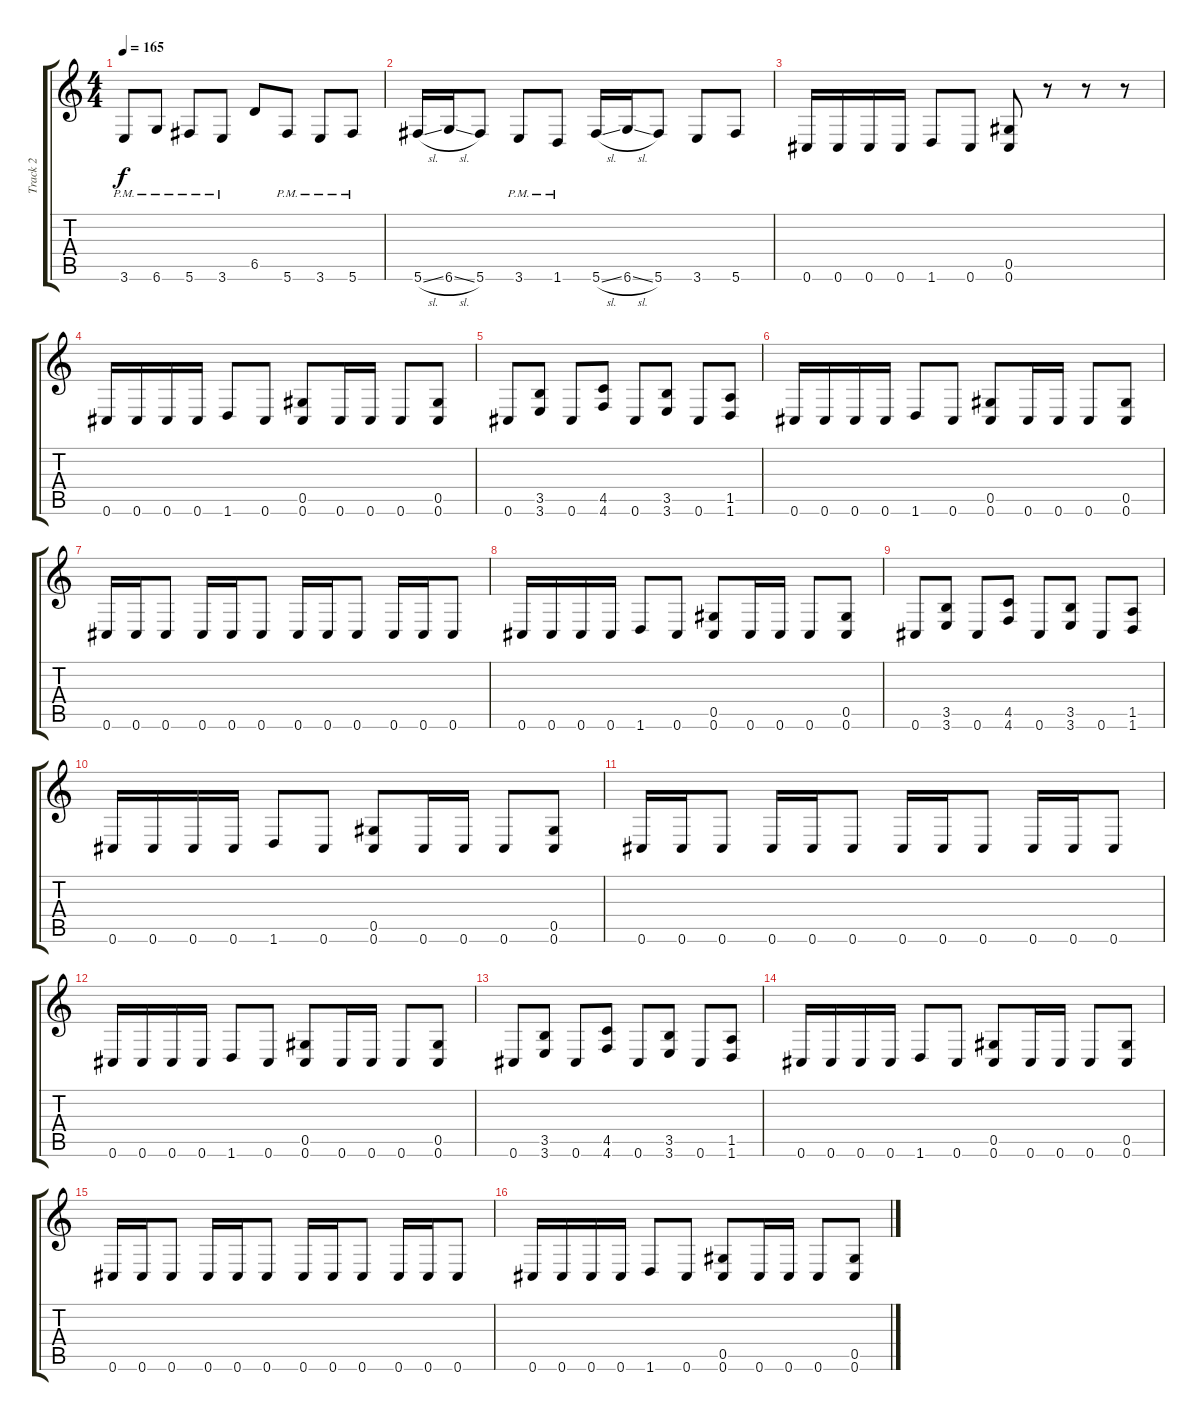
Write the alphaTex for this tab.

\track ("Track 2" "Track 2") {instrument distortionguitar}
\staff {score tabs}
\tuning (Eb4 Bb3 Gb3 Db3 Ab2 Db2) {hide}
\ts (4 4)
\tempo 165
\clef g2
\ks c
3.6{pm}.8{dy f} 6.6{pm}.8 5.6{pm}.8 3.6{pm}.8 6.5.8 5.6{pm}.8 3.6{pm}.8 5.6{pm}.8 |
5.6{sl}.16 6.6{sl}.16 5.6.8 3.6{pm}.8 1.6{pm}.8 5.6{sl}.16 6.6{sl}.16 5.6.8 3.6.8 5.6.8 |
0.6.16 0.6.16 0.6.16 0.6.16 1.6.8 0.6.8 (0.5 0.6).8 r.8 r.8 r.8 |
0.6.16 0.6.16 0.6.16 0.6.16 1.6.8 0.6.8 (0.5 0.6).8 0.6.16 0.6.16 0.6.8 (0.5 0.6).8 |
0.6.8 (3.5 3.6).8 0.6.8 (4.5 4.6).8 0.6.8 (3.5 3.6).8 0.6.8 (1.5 1.6).8 |
0.6.16 0.6.16 0.6.16 0.6.16 1.6.8 0.6.8 (0.5 0.6).8 0.6.16 0.6.16 0.6.8 (0.5 0.6).8 |
0.6.16 0.6.16 0.6.8 0.6.16 0.6.16 0.6.8 0.6.16 0.6.16 0.6.8 0.6.16 0.6.16 0.6.8 |
0.6.16 0.6.16 0.6.16 0.6.16 1.6.8 0.6.8 (0.5 0.6).8 0.6.16 0.6.16 0.6.8 (0.5 0.6).8 |
0.6.8 (3.5 3.6).8 0.6.8 (4.5 4.6).8 0.6.8 (3.5 3.6).8 0.6.8 (1.5 1.6).8 |
0.6.16 0.6.16 0.6.16 0.6.16 1.6.8 0.6.8 (0.5 0.6).8 0.6.16 0.6.16 0.6.8 (0.5 0.6).8 |
0.6.16 0.6.16 0.6.8 0.6.16 0.6.16 0.6.8 0.6.16 0.6.16 0.6.8 0.6.16 0.6.16 0.6.8 |
0.6.16 0.6.16 0.6.16 0.6.16 1.6.8 0.6.8 (0.5 0.6).8 0.6.16 0.6.16 0.6.8 (0.5 0.6).8 |
0.6.8 (3.5 3.6).8 0.6.8 (4.5 4.6).8 0.6.8 (3.5 3.6).8 0.6.8 (1.5 1.6).8 |
0.6.16 0.6.16 0.6.16 0.6.16 1.6.8 0.6.8 (0.5 0.6).8 0.6.16 0.6.16 0.6.8 (0.5 0.6).8 |
0.6.16 0.6.16 0.6.8 0.6.16 0.6.16 0.6.8 0.6.16 0.6.16 0.6.8 0.6.16 0.6.16 0.6.8 |
0.6.16 0.6.16 0.6.16 0.6.16 1.6.8 0.6.8 (0.5 0.6).8 0.6.16 0.6.16 0.6.8 (0.5 0.6).8
